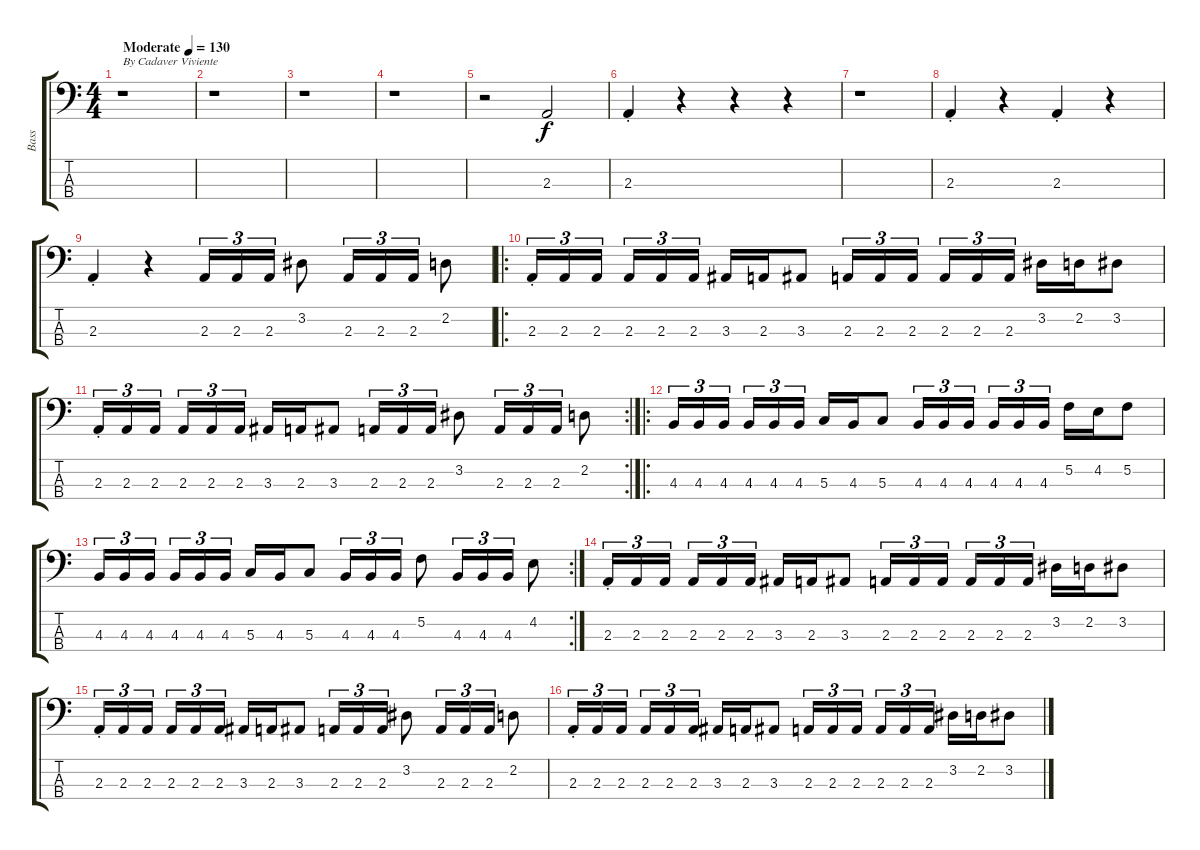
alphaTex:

\track ("Bass" "Bass") {instrument electricbasspick}
\staff {score tabs}
\tuning (F2 C2 G1 D1) {hide}
\ts (4 4)
\tempo (130 "Moderate")
\clef f4
\ks c
r.1{txt "By Cadaver Viviente" dy f instrument electricbasspick} |
r.1 |
r.1 |
r.1 |
r.2 2.3.2 |
2.3{st}.4 r.4 r.4 r.4 |
r.1 |
2.3{st}.4 r.4 2.3{st}.4 r.4 |
2.3{st}.4 r.4 2.3.16{tu (3 2)} 2.3.16{tu (3 2)} 2.3.16{tu (3 2)} 3.2.8 2.3.16{tu (3 2)} 2.3.16{tu (3 2)} 2.3.16{tu (3 2)} 2.2.8 |
\ro
2.3{st}.16{tu (3 2)} 2.3.16{tu (3 2)} 2.3.16{tu (3 2)} 2.3.16{tu (3 2)} 2.3.16{tu (3 2)} 2.3.16{tu (3 2)} 3.3.16 2.3.16 3.3.8 2.3.16{tu (3 2)} 2.3.16{tu (3 2)} 2.3.16{tu (3 2)} 2.3.16{tu (3 2)} 2.3.16{tu (3 2)} 2.3.16{tu (3 2)} 3.2.16 2.2.16 3.2.8 |
\rc 2
2.3{st}.16{tu (3 2)} 2.3.16{tu (3 2)} 2.3.16{tu (3 2)} 2.3.16{tu (3 2)} 2.3.16{tu (3 2)} 2.3.16{tu (3 2)} 3.3.16 2.3.16 3.3.8 2.3.16{tu (3 2)} 2.3.16{tu (3 2)} 2.3.16{tu (3 2)} 3.2.8 2.3.16{tu (3 2)} 2.3.16{tu (3 2)} 2.3.16{tu (3 2)} 2.2.8 |
\ro
4.3.16{tu (3 2)} 4.3.16{tu (3 2)} 4.3.16{tu (3 2)} 4.3.16{tu (3 2)} 4.3.16{tu (3 2)} 4.3.16{tu (3 2)} 5.3.16 4.3.16 5.3.8 4.3.16{tu (3 2)} 4.3.16{tu (3 2)} 4.3.16{tu (3 2)} 4.3.16{tu (3 2)} 4.3.16{tu (3 2)} 4.3.16{tu (3 2)} 5.2.16 4.2.16 5.2.8 |
\rc 2
4.3.16{tu (3 2)} 4.3.16{tu (3 2)} 4.3.16{tu (3 2)} 4.3.16{tu (3 2)} 4.3.16{tu (3 2)} 4.3.16{tu (3 2)} 5.3.16 4.3.16 5.3.8 4.3.16{tu (3 2)} 4.3.16{tu (3 2)} 4.3.16{tu (3 2)} 5.2.8 4.3.16{tu (3 2)} 4.3.16{tu (3 2)} 4.3.16{tu (3 2)} 4.2.8 |
2.3{st}.16{tu (3 2)} 2.3.16{tu (3 2)} 2.3.16{tu (3 2)} 2.3.16{tu (3 2)} 2.3.16{tu (3 2)} 2.3.16{tu (3 2)} 3.3.16 2.3.16 3.3.8 2.3.16{tu (3 2)} 2.3.16{tu (3 2)} 2.3.16{tu (3 2)} 2.3.16{tu (3 2)} 2.3.16{tu (3 2)} 2.3.16{tu (3 2)} 3.2.16 2.2.16 3.2.8 |
2.3{st}.16{tu (3 2)} 2.3.16{tu (3 2)} 2.3.16{tu (3 2)} 2.3.16{tu (3 2)} 2.3.16{tu (3 2)} 2.3.16{tu (3 2)} 3.3.16 2.3.16 3.3.8 2.3.16{tu (3 2)} 2.3.16{tu (3 2)} 2.3.16{tu (3 2)} 3.2.8 2.3.16{tu (3 2)} 2.3.16{tu (3 2)} 2.3.16{tu (3 2)} 2.2.8 |
2.3{st}.16{tu (3 2)} 2.3.16{tu (3 2)} 2.3.16{tu (3 2)} 2.3.16{tu (3 2)} 2.3.16{tu (3 2)} 2.3.16{tu (3 2)} 3.3.16 2.3.16 3.3.8 2.3.16{tu (3 2)} 2.3.16{tu (3 2)} 2.3.16{tu (3 2)} 2.3.16{tu (3 2)} 2.3.16{tu (3 2)} 2.3.16{tu (3 2)} 3.2.16 2.2.16 3.2.8
